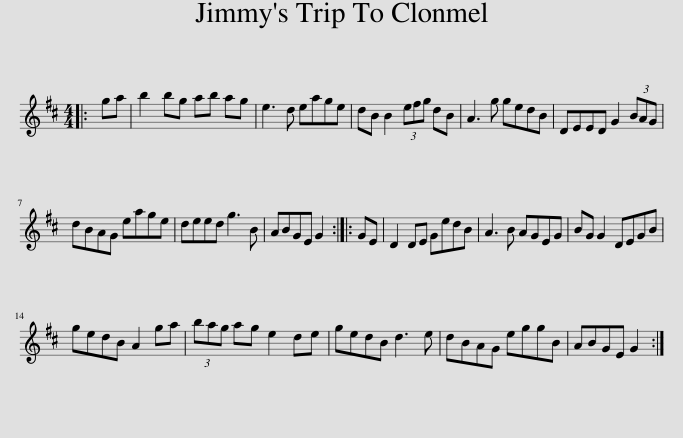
X:1
L:1/8
M:4/4
I:linebreak $
K:D
V:1 treble
V:1
|: ga | b2 bg ab ag | e3 d eage | dB B2 (3efg dB | A3 g gedB | %5
 DEED G2 (3BAG |$ dBAG eage | deed g3 B | ABGE G2 :: GE | %10
 D2 DE GedB | A3 B AGEG | BG G2 DEGB |$ gedB A2 ga | (3bag ag e2 de | %15
 gedB d3 e | dBAG eggB | ABGE G2 :| %18
